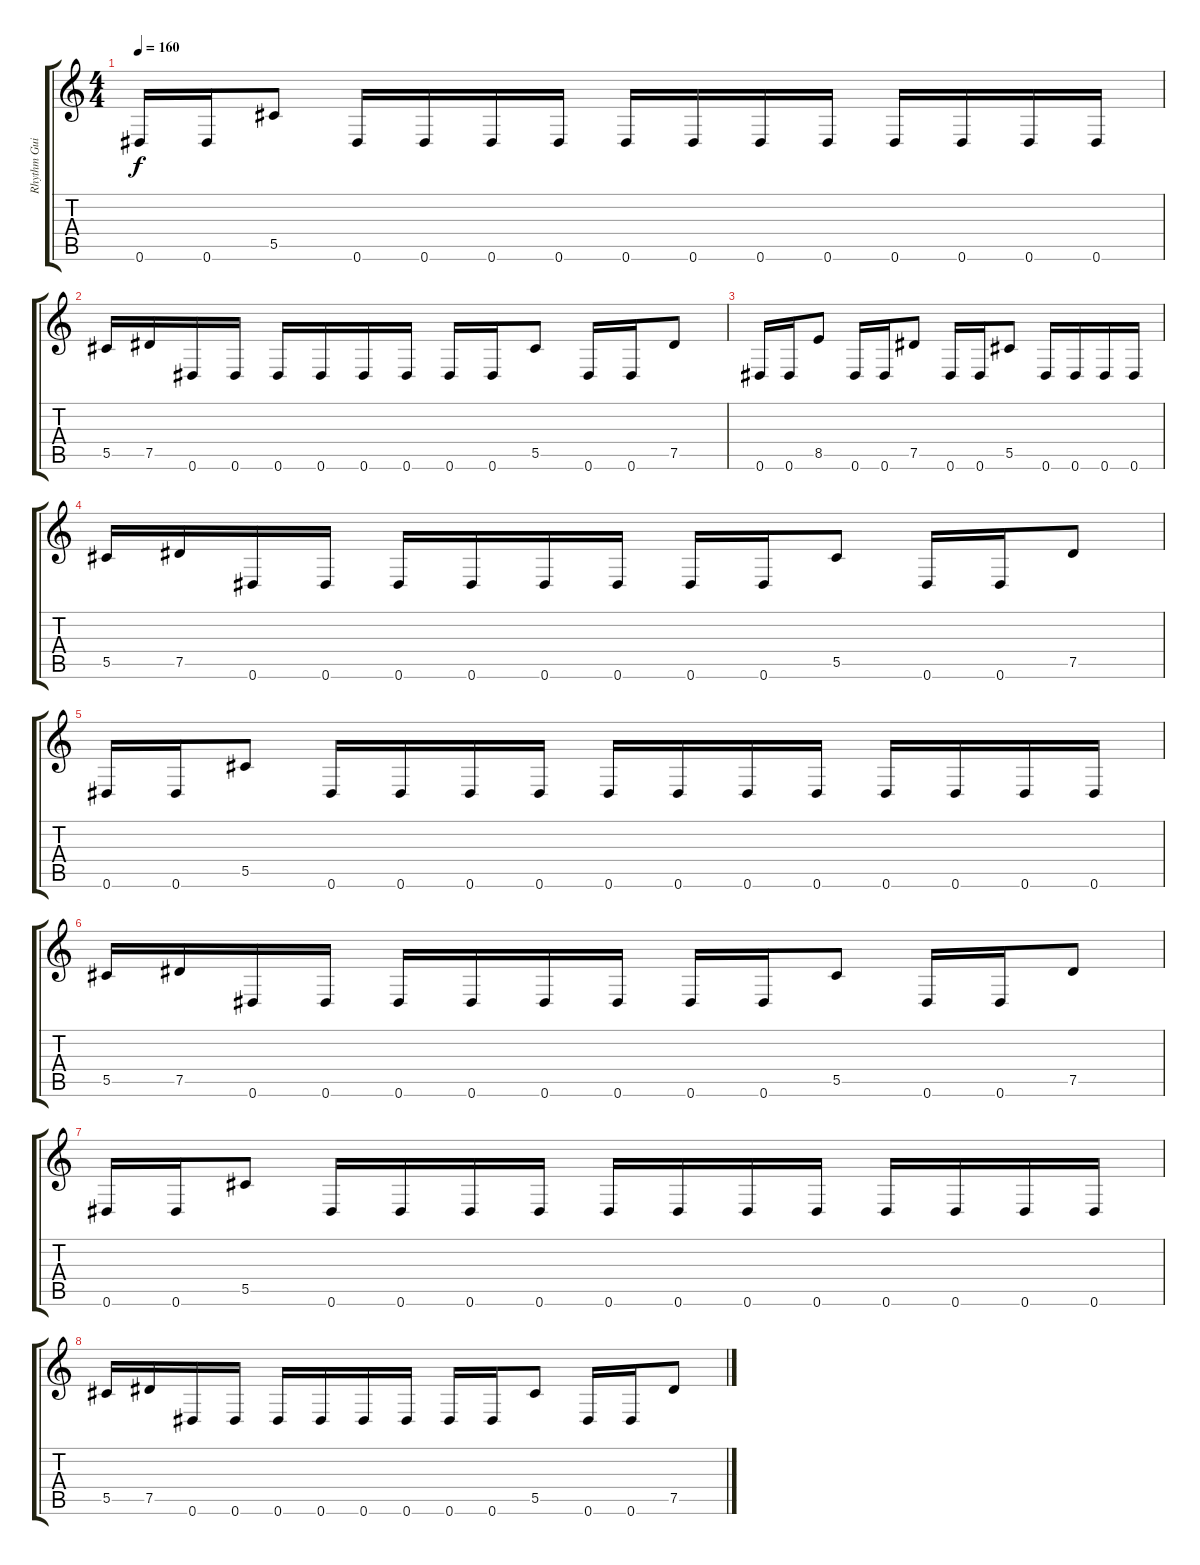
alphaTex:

\track ("Rhythm Guitar" "Rhythm Gui") {instrument electricguitarmuted}
\staff {score tabs}
\tuning (Eb4 Bb3 Gb3 Db3 Ab2 Eb2) {hide}
\ts (4 4)
\tempo 160
\clef g2
\ks c
0.6.16{dy f} 0.6.16 5.5.8 0.6.16 0.6.16 0.6.16 0.6.16 0.6.16 0.6.16 0.6.16 0.6.16 0.6.16 0.6.16 0.6.16 0.6.16 |
5.5.16 7.5.16 0.6.16 0.6.16 0.6.16 0.6.16 0.6.16 0.6.16 0.6.16 0.6.16 5.5.8 0.6.16 0.6.16 7.5.8 |
0.6.16 0.6.16 8.5.8 0.6.16 0.6.16 7.5.8 0.6.16 0.6.16 5.5.8 0.6.16 0.6.16 0.6.16 0.6.16 |
5.5.16 7.5.16 0.6.16 0.6.16 0.6.16 0.6.16 0.6.16 0.6.16 0.6.16 0.6.16 5.5.8 0.6.16 0.6.16 7.5.8 |
0.6.16 0.6.16 5.5.8 0.6.16 0.6.16 0.6.16 0.6.16 0.6.16 0.6.16 0.6.16 0.6.16 0.6.16 0.6.16 0.6.16 0.6.16 |
5.5.16 7.5.16 0.6.16 0.6.16 0.6.16 0.6.16 0.6.16 0.6.16 0.6.16 0.6.16 5.5.8 0.6.16 0.6.16 7.5.8 |
0.6.16 0.6.16 5.5.8 0.6.16 0.6.16 0.6.16 0.6.16 0.6.16 0.6.16 0.6.16 0.6.16 0.6.16 0.6.16 0.6.16 0.6.16 |
5.5.16 7.5.16 0.6.16 0.6.16 0.6.16 0.6.16 0.6.16 0.6.16 0.6.16 0.6.16 5.5.8 0.6.16 0.6.16 7.5.8
